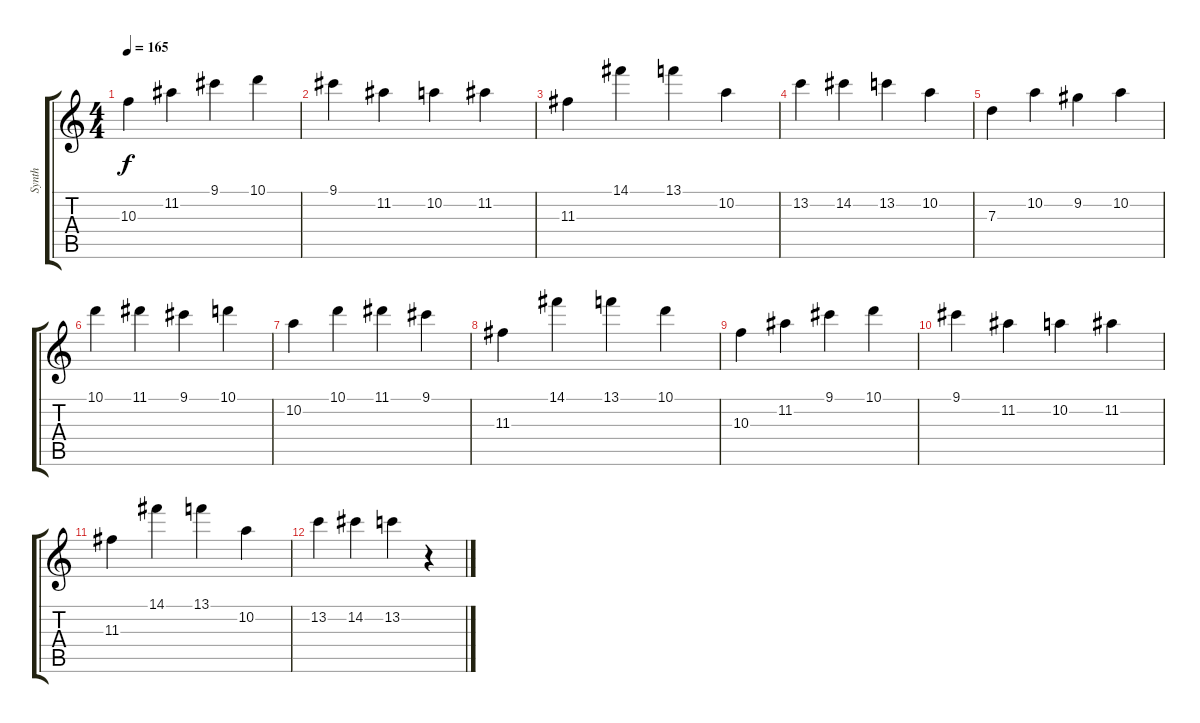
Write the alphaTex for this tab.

\track ("Synth" "Synth") {instrument musicbox}
\staff {score tabs}
\tuning (E5 B4 G4 D4 A3 D3) {hide}
\ts (4 4)
\tempo 165
\clef g2
\ks c
10.3.4{dy f} 11.2.4 9.1.4 10.1.4 |
9.1.4 11.2.4 10.2.4 11.2.4 |
11.3.4 14.1.4 13.1.4 10.2.4 |
13.2.4 14.2.4 13.2.4 10.2.4 |
7.3.4 10.2.4 9.2.4 10.2.4 |
10.1.4 11.1.4 9.1.4 10.1.4 |
10.2.4 10.1.4 11.1.4 9.1.4 |
11.3.4 14.1.4 13.1.4 10.1.4 |
10.3.4 11.2.4 9.1.4 10.1.4 |
9.1.4 11.2.4 10.2.4 11.2.4 |
11.3.4 14.1.4 13.1.4 10.2.4 |
13.2.4 14.2.4 13.2.4 r.4
